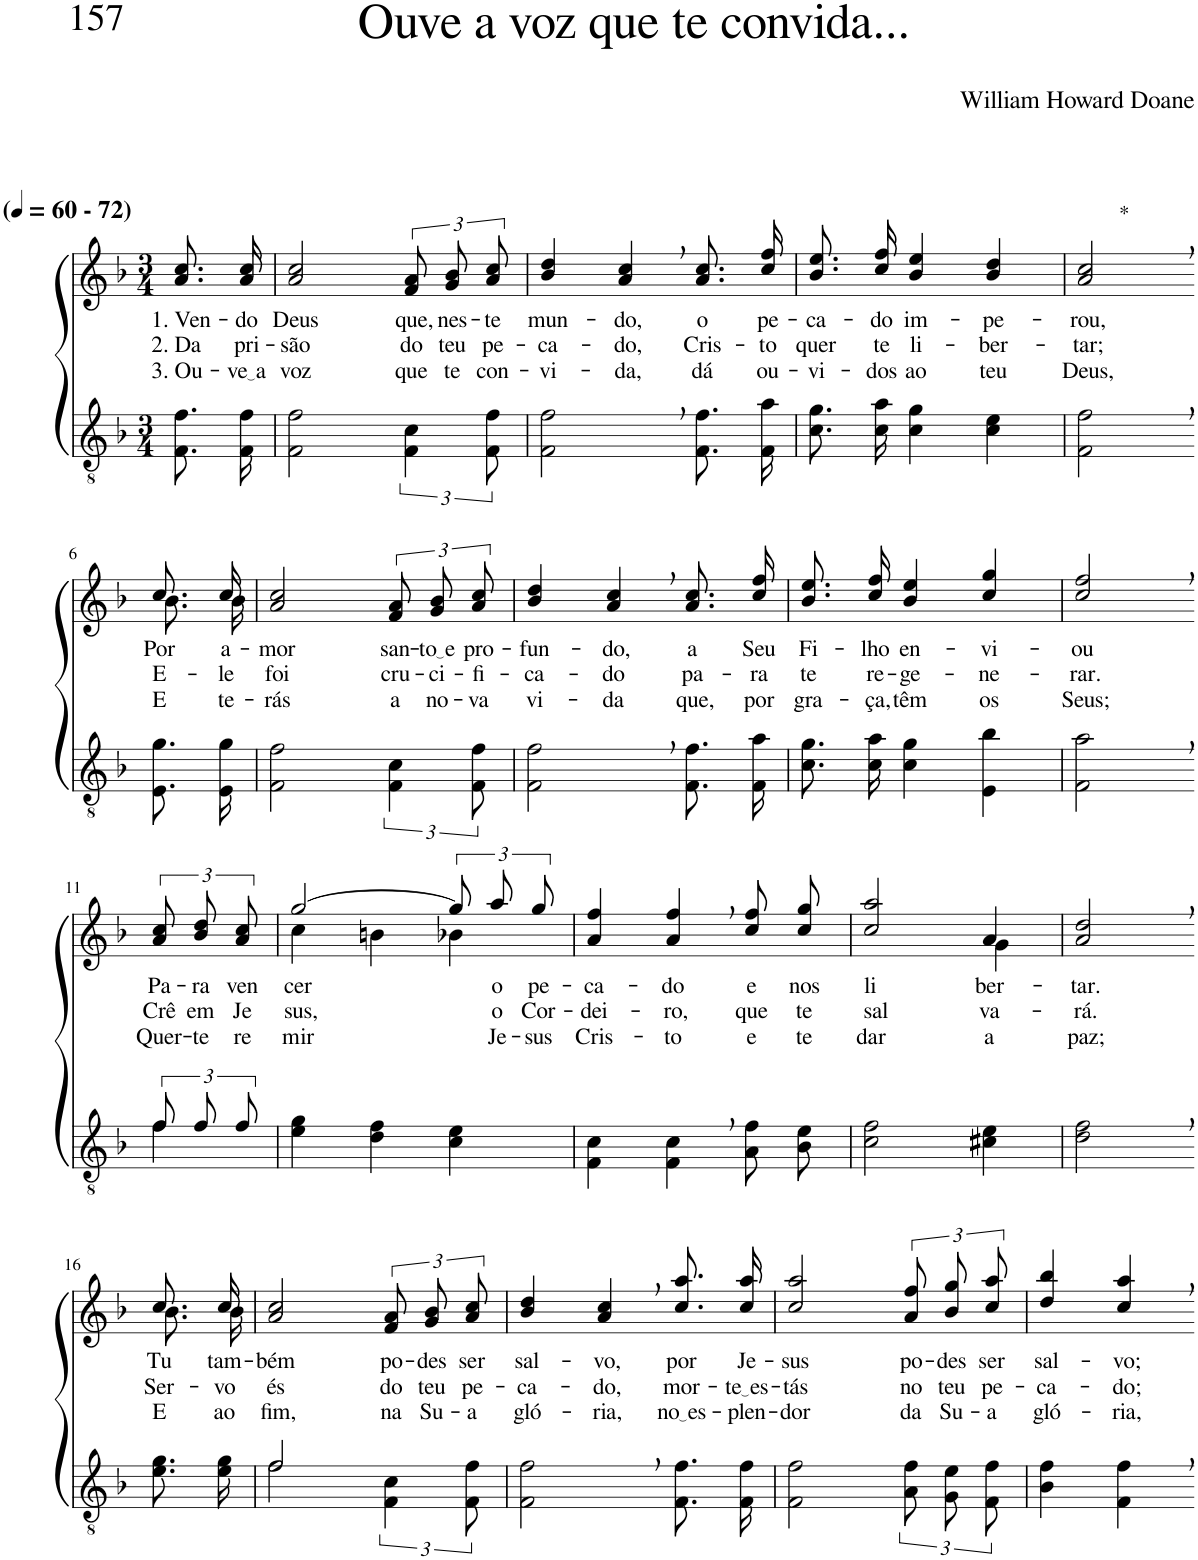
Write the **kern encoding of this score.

**kern	**kern	**text	**text	**text
*part2	*part1	*part1	*part1	*part1
*staff2	*staff1	*staff1	*staff1	*staff1
*I"Parte III e IV	*I"Parte I e II	*	*	*
*clefGv2	*clefG2	*	*	*
*Trd5c9	*Trd5c9	*	*	*
*k[b-]	*k[b-]	*	*	*
*M3/4	*M3/4	*	*	*
*MM60	*MM60	*	*	*
=1	=1	=1	=1	=1
!	!LO:TX:a:B:t=(	!	!	!
!	!LO:TX:a:B:t=- 72)	!	!	!
!	!	!LO:LY:b	!LO:LY:b	!LO:LY:b
8.F\ 8.f\L	8.a\ 8.cc\L	1. Ven-	2. Da	3. Ou-
!	!	!LO:LY:b	!LO:LY:b	!LO:LY:b
16F\ 16f\Jk	16a\ 16cc\Jk	-do	pri-	ve a
=2	=2	=2	=2	=2
!	!	!LO:LY:b	!LO:LY:b	!LO:LY:b
2F\ 2f\	2a/ 2cc/	Deus	-são	voz
!	!	!LO:LY:b	!LO:LY:b	!LO:LY:b
6F\ 6c\	12f/ 12a/L	que,	do	que
!	!	!LO:LY:b	!LO:LY:b	!LO:LY:b
.	12g/ 12b-/	nes-	teu	te
!	!	!LO:LY:b	!LO:LY:b	!LO:LY:b
12F\ 12f\	12a/ 12cc/J	-te	pe-	con-
=3	=3	=3	=3	=3
!	!	!LO:LY:b	!LO:LY:b	!LO:LY:b
2F\, 2f\,	4b-/ 4dd/	mun-	-ca-	-vi-
!	!	!LO:LY:b	!LO:LY:b	!LO:LY:b
.	4a/, 4cc/,	-do,	-do,	-da,
!	!	!LO:LY:b	!LO:LY:b	!LO:LY:b
8.F\ 8.f\L	8.a\ 8.cc\L	o	Cris-	dá
!	!	!LO:LY:b	!LO:LY:b	!LO:LY:b
16F\ 16a\Jk	16cc\ 16ff\Jk	pe-	-to	ou-
=4	=4	=4	=4	=4
!	!	!LO:LY:b	!LO:LY:b	!LO:LY:b
8.c\ 8.g\L	8.b-\ 8.ee\L	-ca-	quer	-vi-
!	!	!LO:LY:b	!LO:LY:b	!LO:LY:b
16c\ 16a\Jk	16cc\ 16ff\Jk	-do	te	-dos
!	!	!LO:LY:b	!LO:LY:b	!LO:LY:b
4c\ 4g\	4b-/ 4ee/	im-	li-	ao
!	!	!LO:LY:b	!LO:LY:b	!LO:LY:b
4c\ 4e\	4b-/ 4dd/	-pe-	-ber-	teu
=5	=5	=5	=5	=5
!	!LO:TX:a:t=*	!	!	!
!	!	!LO:LY:b	!LO:LY:b	!LO:LY:b
2F\, 2f\,	2a/, 2cc/,	-rou,	-tar;	Deus,
!!LO:LB:g=z
=6-	=6-	=6-	=6-	=6-
*	*^	*	*	*
!	!	!	!LO:LY:b	!LO:LY:b	!LO:LY:b
8.E\ 8.g\L	8.cc/L	8.b-\L	Por	E-	E
!	!	!	!LO:LY:b	!LO:LY:b	!LO:LY:b
16E\ 16g\Jk	16cc/Jk	16b-\Jk	a-	-le	te-
=7	=7	=7	=7	=7	=7
!	!	!	!LO:LY:b	!LO:LY:b	!LO:LY:b
*	*v	*v	*	*	*
2F\ 2f\	2a/ 2cc/	-mor	foi	-rás
!	!	!LO:LY:b	!LO:LY:b	!LO:LY:b
6F\ 6c\	12f/ 12a/L	san-	cru-	a
!	!	!LO:LY:b	!LO:LY:b	!LO:LY:b
.	12g/ 12b-/	to e	-ci-	no-
!	!	!LO:LY:b	!LO:LY:b	!LO:LY:b
12F\ 12f\	12a/ 12cc/J	pro-	-fi-	-va
=8	=8	=8	=8	=8
!	!	!LO:LY:b	!LO:LY:b	!LO:LY:b
2F\, 2f\,	4b-/ 4dd/	-fun-	-ca-	vi-
!	!	!LO:LY:b	!LO:LY:b	!LO:LY:b
.	4a/, 4cc/,	-do,	-do	-da
!	!	!LO:LY:b	!LO:LY:b	!LO:LY:b
8.F\ 8.f\L	8.a\ 8.cc\L	a	pa-	que,
!	!	!LO:LY:b	!LO:LY:b	!LO:LY:b
16F\ 16a\Jk	16cc\ 16ff\Jk	Seu	-ra	por
=9	=9	=9	=9	=9
!	!	!LO:LY:b	!LO:LY:b	!LO:LY:b
8.c\ 8.g\L	8.b-\ 8.ee\L	Fi-	te	gra-
!	!	!LO:LY:b	!LO:LY:b	!LO:LY:b
16c\ 16a\Jk	16cc\ 16ff\Jk	-lho	re-	-ça,
!	!	!LO:LY:b	!LO:LY:b	!LO:LY:b
4c\ 4g\	4b-/ 4ee/	en-	-ge-	têm
!	!	!LO:LY:b	!LO:LY:b	!LO:LY:b
4E\ 4b-\	4cc/ 4gg/	-vi-	-ne-	os
=10	=10	=10	=10	=10
!	!	!LO:LY:b	!LO:LY:b	!LO:LY:b
2F\, 2a\,	2cc/, 2ff/,	-ou	-rar.	Seus;
!!LO:LB:g=z
=11-	=11-	=11-	=11-	=11-
*^	*	*	*	*
!	!	!	!LO:LY:b	!LO:LY:b	!LO:LY:b
12f/L	4f\	12a\ 12cc\L	Pa-	Crê	Quer-
!	!	!	!LO:LY:b	!LO:LY:b	!LO:LY:b
12f/	.	12b-\ 12dd\	-ra	em	-te
!	!	!	!LO:LY:b	!LO:LY:b	!LO:LY:b
12f/J	.	12a\ 12cc\J	ven-	Je-	re-
*v	*v	*	*	*	*
=12	=12	=12	=12	=12
*	*^	*	*	*
!	!	!	!LO:LY:b	!LO:LY:b	!LO:LY:b
4e\ 4g\	[2gg/	4cc\	-cer	-sus,	-mir
4d\ 4f\	.	4bn\	.	.	.
4c\ 4e\	12gg/L]	4b-X\	.	.	.
!	!	!	!LO:LY:b	!LO:LY:b	!LO:LY:b
.	12aa/	.	o	o	Je-
!	!	!	!LO:LY:b	!LO:LY:b	!LO:LY:b
.	12gg/J	.	pe-	Cor-	-sus
*	*v	*v	*	*	*
=13	=13	=13	=13	=13
!	!	!LO:LY:b	!LO:LY:b	!LO:LY:b
4F\ 4c\	4a/ 4ff/	-ca-	-dei-	Cris-
!	!	!LO:LY:b	!LO:LY:b	!LO:LY:b
4F\, 4c\,	4a/, 4ff/,	-do	-ro,	-to
!	!	!LO:LY:b	!LO:LY:b	!LO:LY:b
8A\ 8f\L	8cc\ 8ff\L	e	que	e
!	!	!LO:LY:b	!LO:LY:b	!LO:LY:b
8B-\ 8e\J	8cc\ 8gg\J	nos	te	te
=14	=14	=14	=14	=14
!	!	!LO:LY:b	!LO:LY:b	!LO:LY:b
*	*^	*	*	*
2c\ 2f\	2cc/ 2aa/	2ryy	li-	sal-	dar
!	!	!	!LO:LY:b	!LO:LY:b	!LO:LY:b
4c#X\ 4e\	4a/	4g\	-ber-	-va-	-a
=15	=15	=15	=15	=15	=15
!	!	!	!LO:LY:b	!LO:LY:b	!LO:LY:b
*	*v	*v	*	*	*
2d\, 2f\,	2a/, 2dd/,	-tar.	-rá.	paz;
!!LO:LB:g=z
=16-	=16-	=16-	=16-	=16-
*	*^	*	*	*
!	!	!	!LO:LY:b	!LO:LY:b	!LO:LY:b
8.e\ 8.g\L	8.cc/L	8.b-\L	Tu	Ser-	E
!	!	!	!LO:LY:b	!LO:LY:b	!LO:LY:b
16e\ 16g\Jk	16cc/Jk	16b-\Jk	tam-	-vo	ao
=17	=17	=17	=17	=17	=17
*^	*	*	*	*	*
!	!	!	!	!LO:LY:b	!LO:LY:b	!LO:LY:b
*	*	*v	*v	*	*	*
2f/	2f\	2a/ 2cc/	-bém	és	fim,
!	!	!	!LO:LY:b	!LO:LY:b	!LO:LY:b
4ryy	6F\ 6c\	12f/ 12a/L	po-	do	na
!	!	!	!LO:LY:b	!LO:LY:b	!LO:LY:b
.	.	12g/ 12b-/	-des	teu	Su-
!	!	!	!LO:LY:b	!LO:LY:b	!LO:LY:b
.	12F\ 12f\	12a/ 12cc/J	ser	pe-	-a
=18	=18	=18	=18	=18	=18
!	!	!	!LO:LY:b	!LO:LY:b	!LO:LY:b
*v	*v	*	*	*	*
2F\, 2f\,	4b-/ 4dd/	sal-	-ca-	gló-
!	!	!LO:LY:b	!LO:LY:b	!LO:LY:b
.	4a/, 4cc/,	-vo,	-do,	-ria,
!	!	!LO:LY:b	!LO:LY:b	!LO:LY:b
8.F\ 8.f\L	8.cc\ 8.aa\L	por	mor-	no es
!	!	!LO:LY:b	!LO:LY:b	!LO:LY:b
16F\ 16f\Jk	16cc\ 16aa\Jk	Je-	te es	-plen-
=19	=19	=19	=19	=19
!	!	!LO:LY:b	!LO:LY:b	!LO:LY:b
2F\ 2f\	2cc/ 2aa/	-sus	-tás	-dor
!	!	!LO:LY:b	!LO:LY:b	!LO:LY:b
12A\ 12f\L	12a\ 12ff\L	po-	no	da
!	!	!LO:LY:b	!LO:LY:b	!LO:LY:b
12G\ 12e\	12b-\ 12gg\	-des	teu	Su-
!	!	!LO:LY:b	!LO:LY:b	!LO:LY:b
12F\ 12f\J	12cc\ 12aa\J	ser	pe-	-a
=20	=20	=20	=20	=20
!	!	!LO:LY:b	!LO:LY:b	!LO:LY:b
4B-\ 4f\	4dd/ 4bb-/	sal-	-ca-	gló-
!	!	!LO:LY:b	!LO:LY:b	!LO:LY:b
4F\, 4f\,	4cc/, 4aa/,	-vo;	-do;	-ria,
=-	=-	=-	=-	=-
*-	*-	*-	*-	*-
